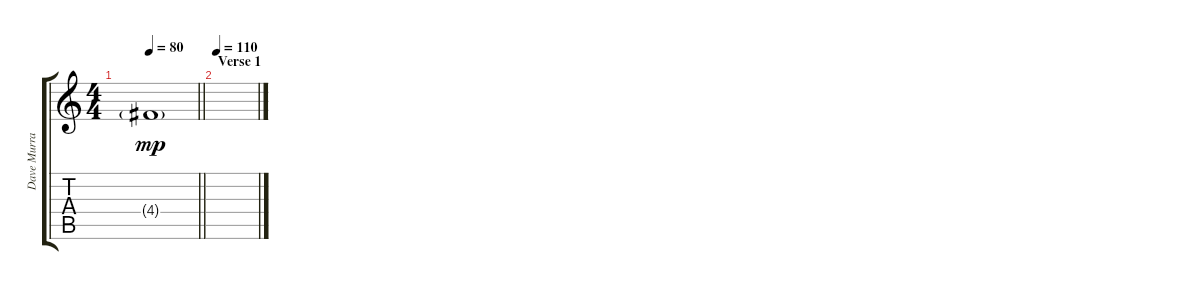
\track ("Dave Murray (Dis)" "Dave Murra") {instrument distortionguitar}
\staff {score tabs}
\tuning (E4 B3 G3 D3 A2 E2) {hide}
\ts (4 4)
\tempo 80
\clef g2
\barLineRight lightlight
\ks c
4.4{g}.1{dy mp} |
\section ("" "Verse 1")
\tempo 110
